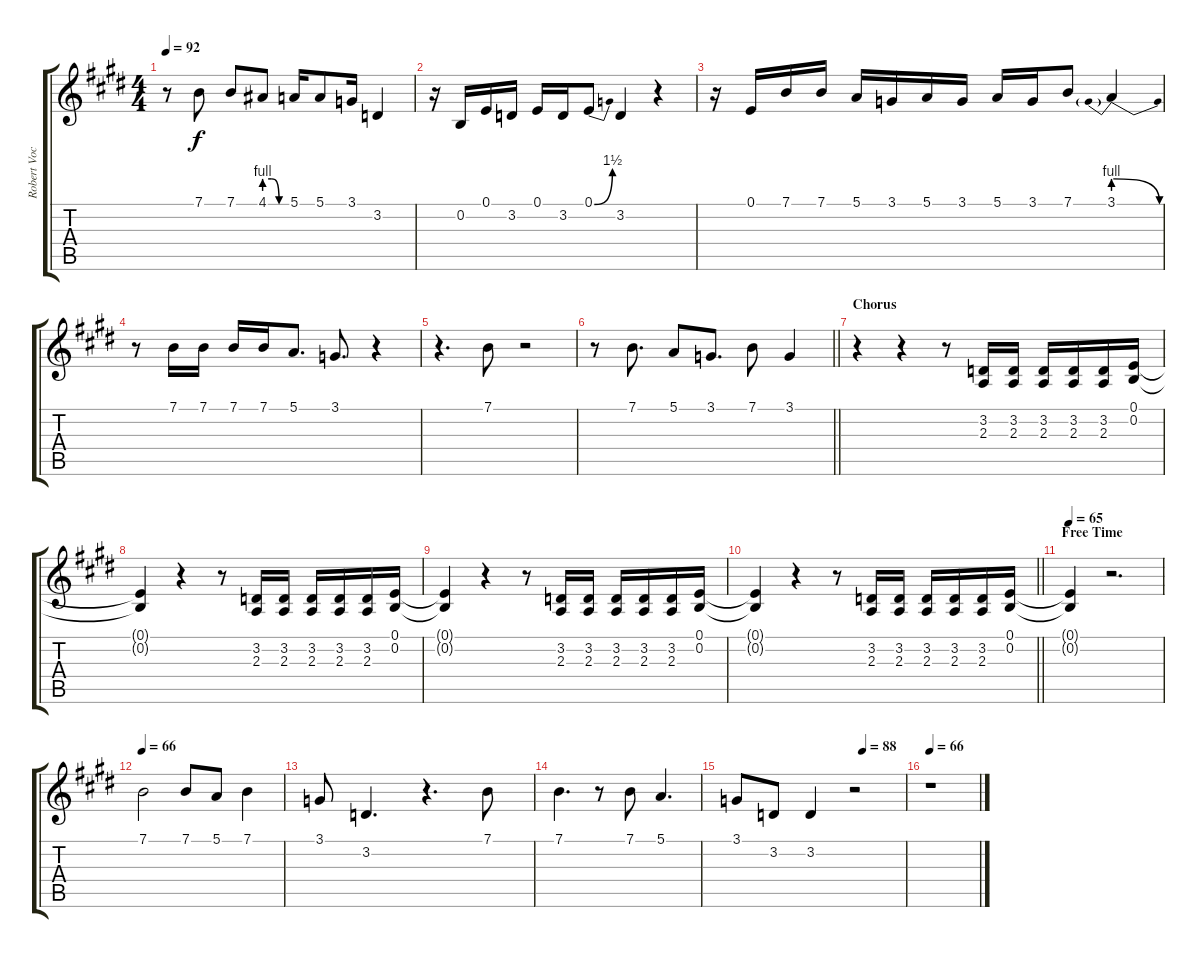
\track ("Robert Vocals" "Robert Voc") {instrument oboe}
\staff {score tabs}
\tuning (E4 B3 G3 D3 A2 E2) {hide}
\ts (4 4)
\tempo 92
\clef g2
\ks e
r.8{dy f} 7.1.8 7.1.8 4.1{be (custom 0 4 20 4 40 0 60 0)}.8 5.1.16 5.1.8 3.1.16 3.2.4 |
r.16 0.2.16 0.1.16 3.2.16 0.1.16 3.2.16 0.1{be (bend 0 0 60 6)}.8 3.2.4 r.4 |
r.16 0.1.16 7.1.16 7.1.16 5.1.16 3.1.16 5.1.16 3.1.16 5.1.16 3.1.16 7.1.8 3.1{be (prebendrelease 0 4 60 0)}.4 |
r.8 7.1.16 7.1.16 7.1.16 7.1.16 5.1.8{d} 3.1.8{d} r.4 |
r.4{d} 7.1.8 r.2 |
\barLineRight lightlight
r.8 7.1.8{d} 5.1.8 3.1.8{d} 7.1.8 3.1.4 |
\section ("" "Chorus")
r.4 r.4 r.8 (3.2 2.3).16 (3.2 2.3).16 (3.2 2.3).16 (3.2 2.3).16 (3.2 2.3).16 (0.1 0.2).16 |
(0.1{t} 0.2{t}).4 r.4 r.8 (3.2 2.3).16 (3.2 2.3).16 (3.2 2.3).16 (3.2 2.3).16 (3.2 2.3).16 (0.1 0.2).16 |
(0.1{t} 0.2{t}).4 r.4 r.8 (3.2 2.3).16 (3.2 2.3).16 (3.2 2.3).16 (3.2 2.3).16 (3.2 2.3).16 (0.1 0.2).16 |
\barLineRight lightlight
(0.1{t} 0.2{t}).4 r.4 r.8 (3.2 2.3).16 (3.2 2.3).16 (3.2 2.3).16 (3.2 2.3).16 (3.2 2.3).16 (0.1 0.2).16 |
\section ("" "Free Time")
\tempo 65
(0.1{t} 0.2{t}).4 r.2{d} |
\tempo 66
7.1.2 7.1.8 5.1.8 7.1.4 |
3.1.8 3.2.4{d} r.4{d} 7.1.8 |
7.1.4{d} r.8 7.1.8 5.1.4{d} |
\tempo (88 0.75)
3.1.8 3.2.8 3.2.4 r.2 |
\tempo 66
r.1{balance 15}
